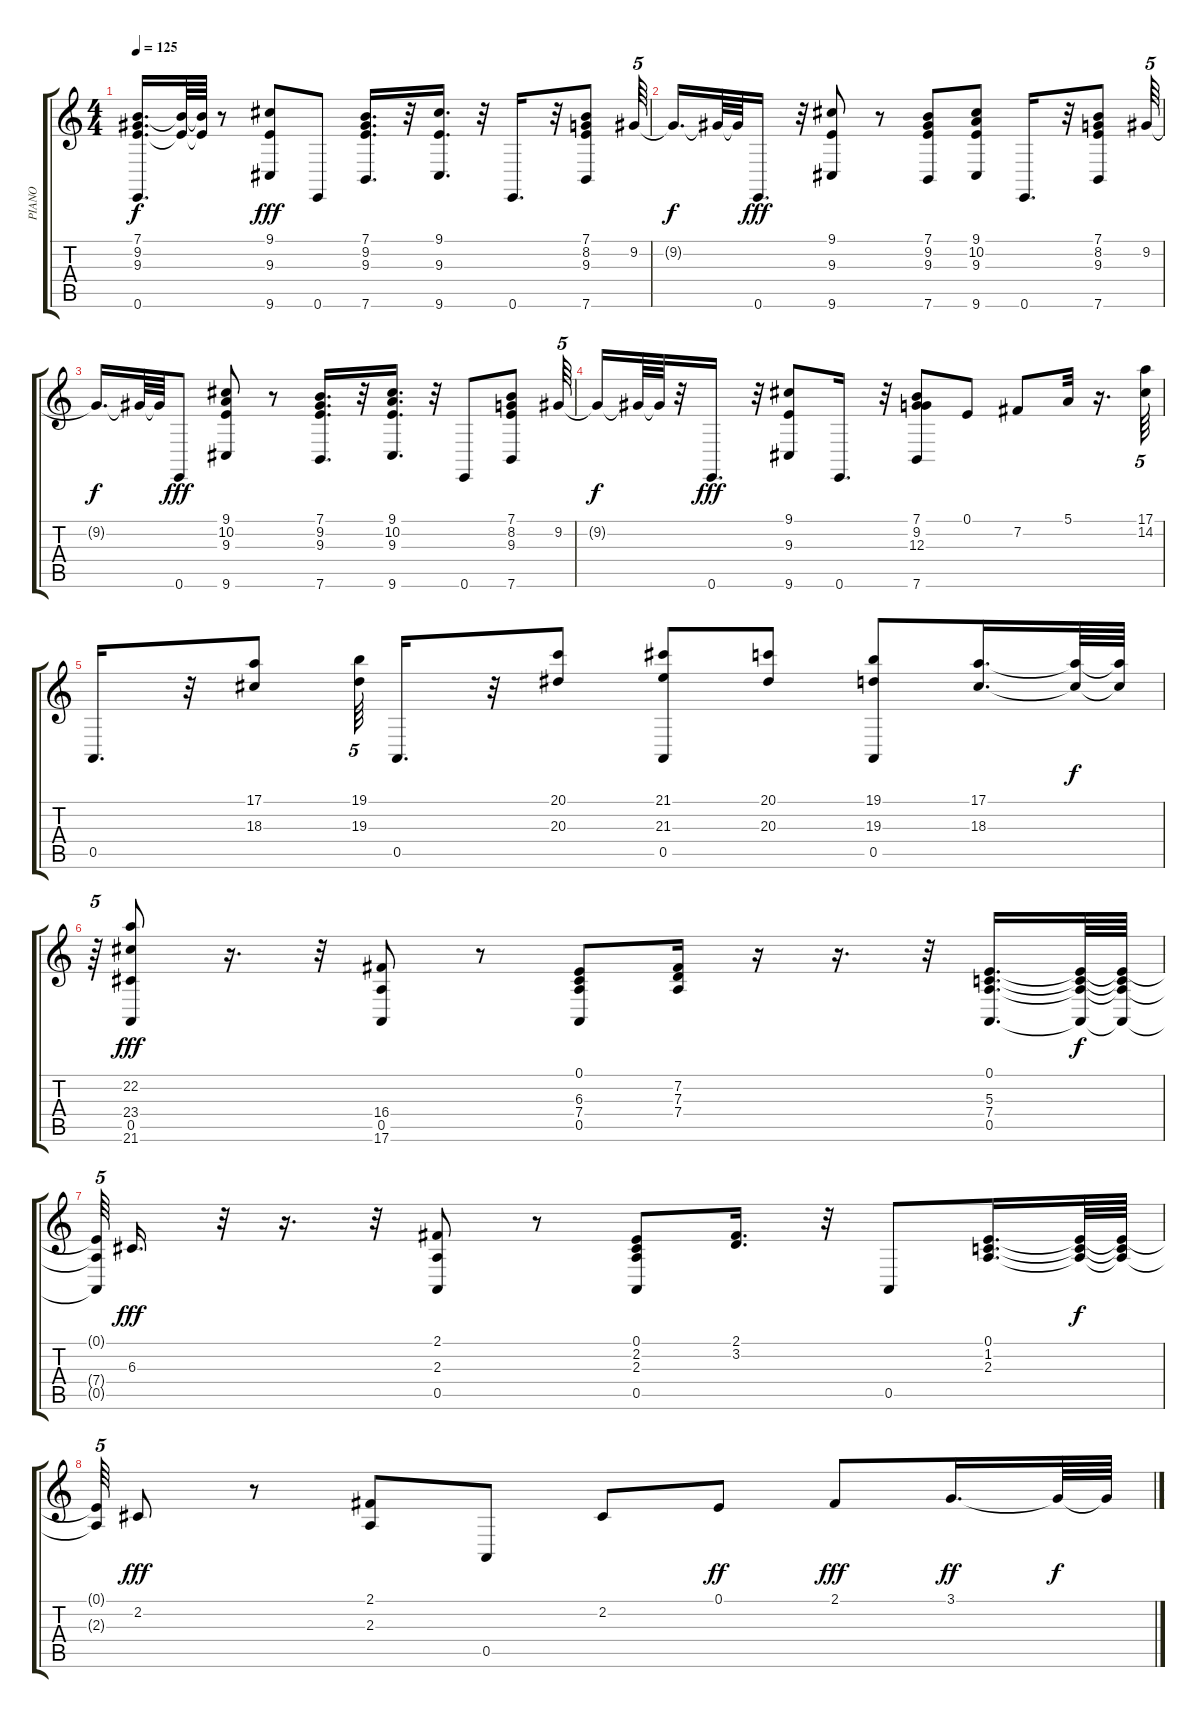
\track ("PIANO" "PIANO") {instrument acousticgrandpiano}
\staff {score tabs}
\tuning (E4 B3 G3 D3 A2 E2) {hide}
\ts (4 4)
\tempo 125
\clef g2
\ks c
(7.1{t} 9.2{t} 9.3{t} 0.6{t}).16{d dy f} (7.1{t} 9.3{t}).64 (7.1{t} 9.3{t}).64 r.8 (9.1 9.3 9.6).8{dy fff} 0.6.8 (7.1 9.2 9.3 7.6).16{d} r.32 (9.1 9.3 9.6).16{d} r.32 0.6.16{d} r.32 (7.1 8.2 9.3 7.6).8 9.2.64{tu (5 4)} |
9.2{t}.16{d dy f} 9.2{t}.64 9.2{t}.64 0.6.16{d dy fff} r.32 (9.1 9.3 9.6).8 r.8 (7.1 9.2 9.3 7.6).8 (9.1 10.2 9.3 9.6).8 0.6.16{d} r.32 (7.1 8.2 9.3 7.6).8 9.2.64{tu (5 4)} |
9.2{t}.16{d dy f} 9.2{t}.64 9.2{t}.64 0.6.8{dy fff} (9.1 10.2 9.3 9.6).8 r.8 (7.1 9.2 9.3 7.6).16{d} r.32 (9.1 10.2 9.3 9.6).16{d} r.32 0.6.8 (7.1 8.2 9.3 7.6).8 9.2.64{tu (5 4)} |
9.2{t}.16{dy f} 9.2{t}.64 9.2{t}.64 r.32 0.6.16{d dy fff} r.32 (9.1 9.3 9.6).8 0.6.16{d} r.32 (7.1 9.2 12.3 7.6).8 0.1.8 7.2.8 5.1.32 r.16{d} (17.1 14.2).64{tu (5 4)} |
0.5.16{d} r.32 (17.1 18.3).8 (19.1 19.3).64{tu (5 4)} 0.5.16{d} r.32 (20.1 20.3).8 (21.1 21.3 0.5).8 (20.1 20.3).8 (19.1 19.3 0.5).8 (17.1 18.3).16{d} (17.1{t} 18.3{t}).64{dy f} (17.1{t} 18.3{t}).64 |
r.64{tu (5 4)} (22.2 23.4 0.5 21.6).8{dy fff} r.16{d} r.32 (16.4 0.5 17.6).8 r.8 (0.1 6.3 7.4 0.5).8 (7.2 7.3 7.4).16 r.16 r.16{d} r.32 (0.1 5.3 7.4 0.5).16{d} (0.1{t} 5.3{t} 7.4{t} 0.5{t}).64{dy f} (0.1{t} 5.3{t} 7.4{t} 0.5{t}).64 |
(0.1{t} 7.4{t} 0.5{t}).64{tu (5 4)} 6.3.16{d dy fff} r.32 r.16{d} r.32 (2.1 2.3 0.5).8 r.8 (0.1 2.2 2.3 0.5).8 (2.1 3.2).16{d} r.32 0.5.8 (0.1 1.2 2.3).16{d} (0.1{t} 1.2{t} 2.3{t}).64{dy f} (0.1{t} 1.2{t} 2.3{t}).64 |
(0.1{t} 2.3{t}).64{tu (5 4)} 2.2.8{dy fff} r.8 (2.1 2.3).8 0.5.8 2.2.8 0.1.8{dy ff} 2.1.8{dy fff} 3.1.16{d dy ff} 3.1{t}.64{dy f} 3.1{t}.64
